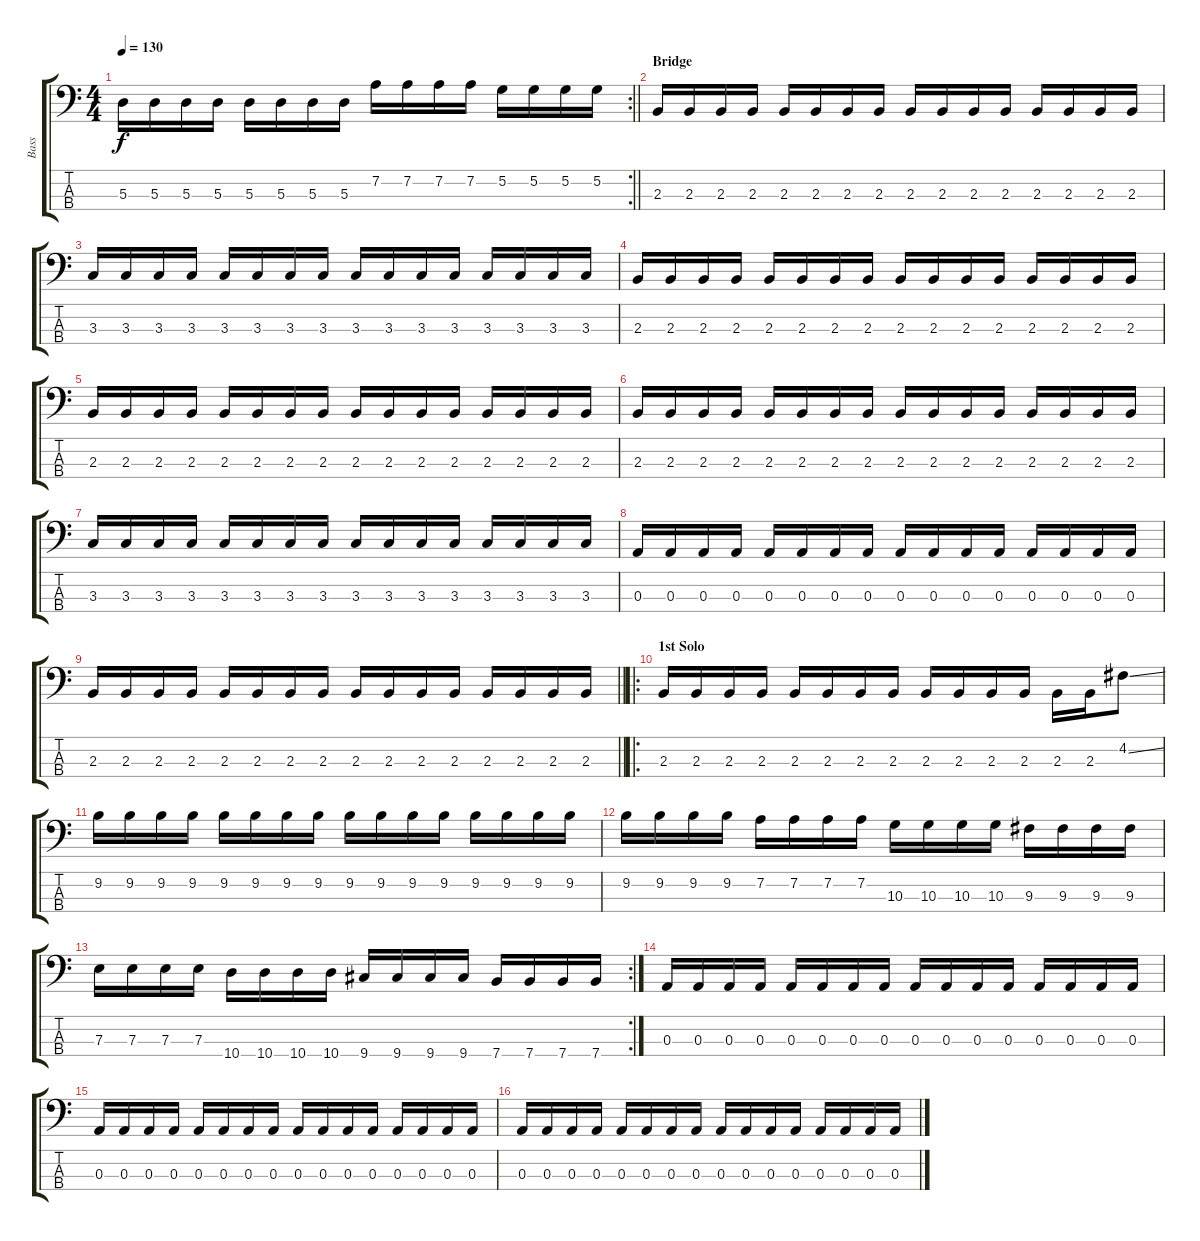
\track ("Bass" "Bass") {instrument electricbassfinger}
\staff {score tabs}
\tuning (G2 D2 A1 E1) {hide}
\rc 2
\ts (4 4)
\tempo 130
\clef f4
\barLineRight lightlight
\ks c
5.3.16{dy f} 5.3.16 5.3.16 5.3.16 5.3.16 5.3.16 5.3.16 5.3.16 7.2.16 7.2.16 7.2.16 7.2.16 5.2.16 5.2.16 5.2.16 5.2.16 |
\section ("" "Bridge")
2.3.16 2.3.16 2.3.16 2.3.16 2.3.16 2.3.16 2.3.16 2.3.16 2.3.16 2.3.16 2.3.16 2.3.16 2.3.16 2.3.16 2.3.16 2.3.16 |
3.3.16 3.3.16 3.3.16 3.3.16 3.3.16 3.3.16 3.3.16 3.3.16 3.3.16 3.3.16 3.3.16 3.3.16 3.3.16 3.3.16 3.3.16 3.3.16 |
2.3.16 2.3.16 2.3.16 2.3.16 2.3.16 2.3.16 2.3.16 2.3.16 2.3.16 2.3.16 2.3.16 2.3.16 2.3.16 2.3.16 2.3.16 2.3.16 |
2.3.16 2.3.16 2.3.16 2.3.16 2.3.16 2.3.16 2.3.16 2.3.16 2.3.16 2.3.16 2.3.16 2.3.16 2.3.16 2.3.16 2.3.16 2.3.16 |
2.3.16 2.3.16 2.3.16 2.3.16 2.3.16 2.3.16 2.3.16 2.3.16 2.3.16 2.3.16 2.3.16 2.3.16 2.3.16 2.3.16 2.3.16 2.3.16 |
3.3.16 3.3.16 3.3.16 3.3.16 3.3.16 3.3.16 3.3.16 3.3.16 3.3.16 3.3.16 3.3.16 3.3.16 3.3.16 3.3.16 3.3.16 3.3.16 |
0.3.16 0.3.16 0.3.16 0.3.16 0.3.16 0.3.16 0.3.16 0.3.16 0.3.16 0.3.16 0.3.16 0.3.16 0.3.16 0.3.16 0.3.16 0.3.16 |
\barLineRight lightlight
2.3.16 2.3.16 2.3.16 2.3.16 2.3.16 2.3.16 2.3.16 2.3.16 2.3.16 2.3.16 2.3.16 2.3.16 2.3.16 2.3.16 2.3.16 2.3.16 |
\ro
\section ("" "1st Solo")
2.3.16 2.3.16 2.3.16 2.3.16 2.3.16 2.3.16 2.3.16 2.3.16 2.3.16 2.3.16 2.3.16 2.3.16 2.3.16 2.3.16 4.2{ss}.8 |
9.2.16 9.2.16 9.2.16 9.2.16 9.2.16 9.2.16 9.2.16 9.2.16 9.2.16 9.2.16 9.2.16 9.2.16 9.2.16 9.2.16 9.2.16 9.2.16 |
9.2.16 9.2.16 9.2.16 9.2.16 7.2.16 7.2.16 7.2.16 7.2.16 10.3.16 10.3.16 10.3.16 10.3.16 9.3.16 9.3.16 9.3.16 9.3.16 |
\rc 2
7.3.16 7.3.16 7.3.16 7.3.16 10.4.16 10.4.16 10.4.16 10.4.16 9.4.16 9.4.16 9.4.16 9.4.16 7.4.16 7.4.16 7.4.16 7.4.16 |
0.3.16 0.3.16 0.3.16 0.3.16 0.3.16 0.3.16 0.3.16 0.3.16 0.3.16 0.3.16 0.3.16 0.3.16 0.3.16 0.3.16 0.3.16 0.3.16 |
0.3.16 0.3.16 0.3.16 0.3.16 0.3.16 0.3.16 0.3.16 0.3.16 0.3.16 0.3.16 0.3.16 0.3.16 0.3.16 0.3.16 0.3.16 0.3.16 |
0.3.16 0.3.16 0.3.16 0.3.16 0.3.16 0.3.16 0.3.16 0.3.16 0.3.16 0.3.16 0.3.16 0.3.16 0.3.16 0.3.16 0.3.16 0.3.16
